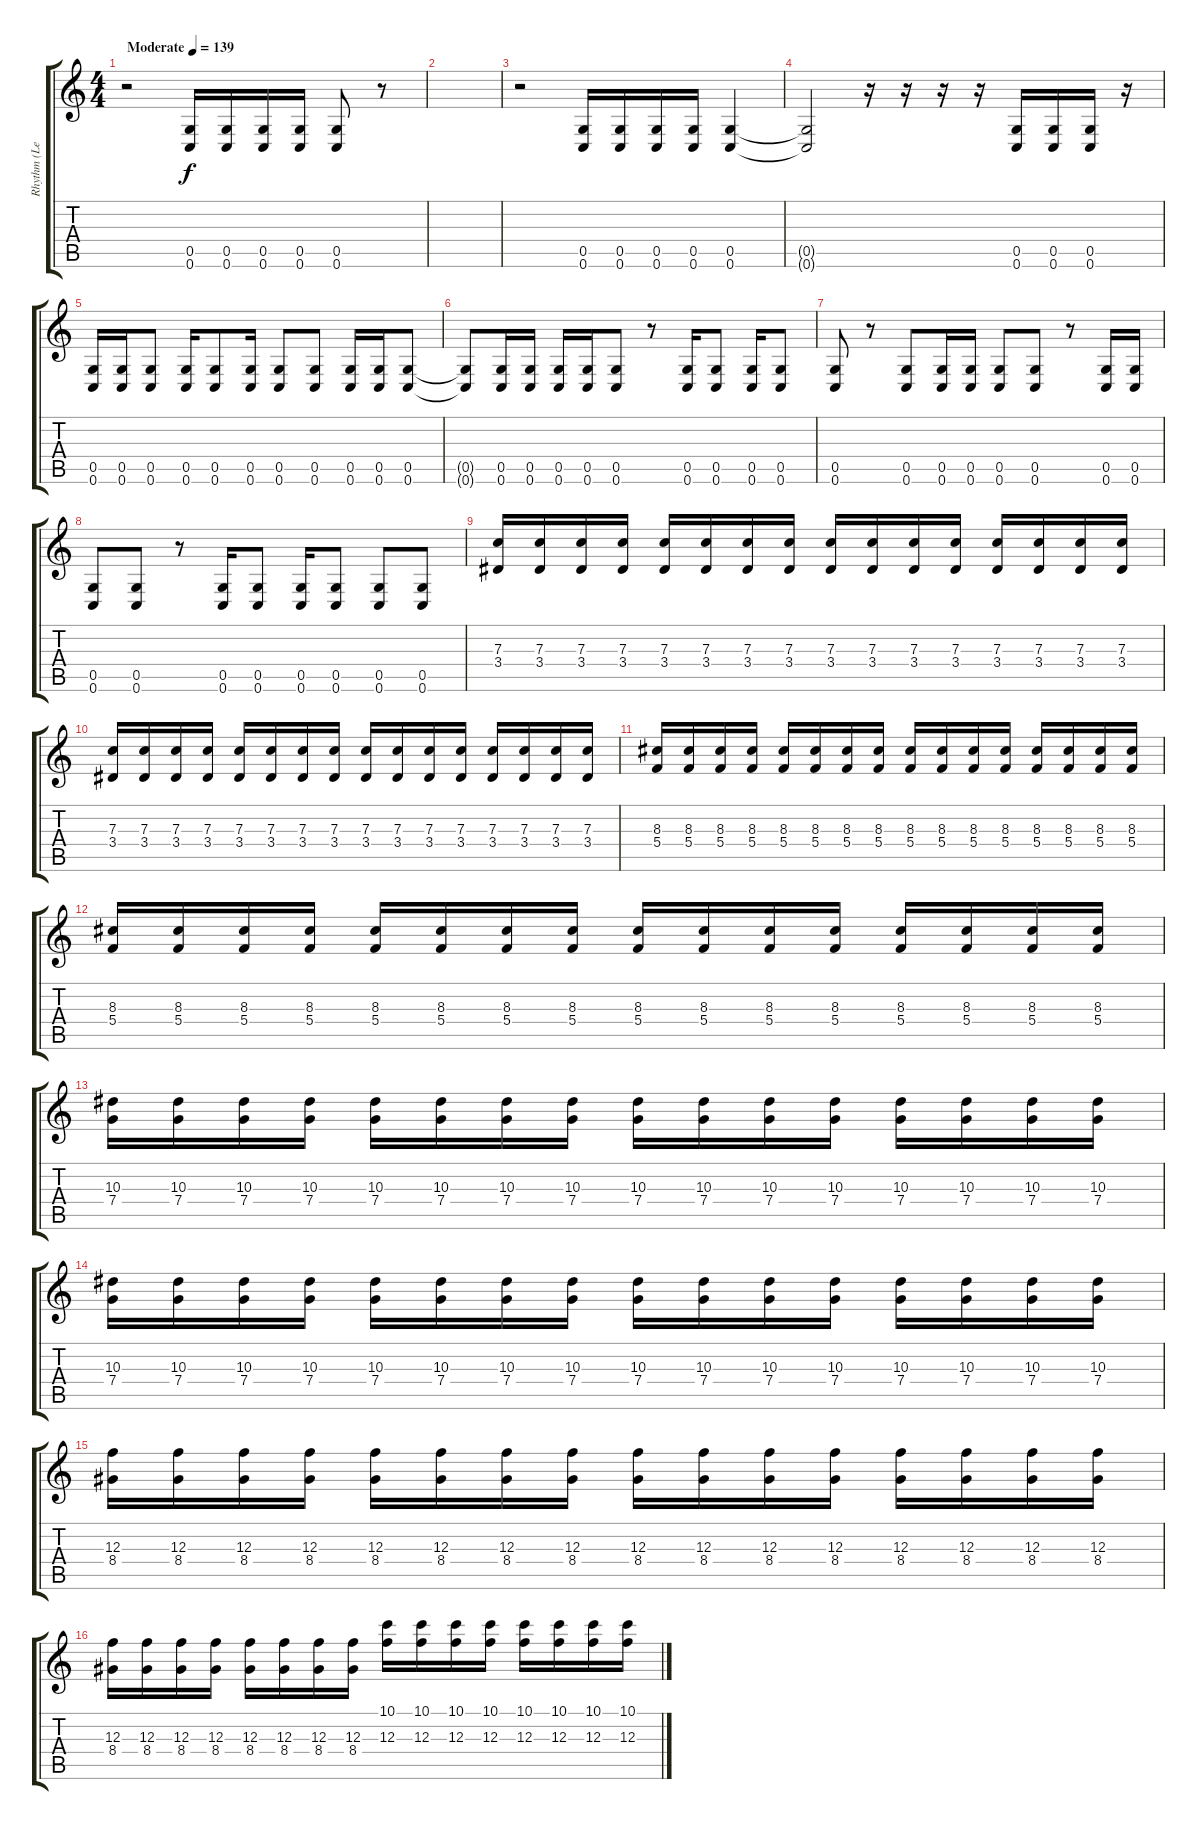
\track ("Rhythm (Left)" "Rhythm (Le") {instrument distortionguitar}
\staff {score tabs}
\tuning (D4 A3 F3 C3 G2 C2) {hide}
\ts (4 4)
\tempo (139 "Moderate")
\clef g2
\ks c
r.2{dy f instrument distortionguitar} (0.5 0.6).16 (0.5 0.6).16 (0.5 0.6).16 (0.5 0.6).16 (0.5 0.6).8 r.8 |
|
r.2 (0.5 0.6).16 (0.5 0.6).16 (0.5 0.6).16 (0.5 0.6).16 (0.5 0.6).4 |
(0.5{t} 0.6{t}).2 r.16 r.16 r.16 r.16 (0.5 0.6).16 (0.5 0.6).16 (0.5 0.6).16 r.16 |
(0.5 0.6).16 (0.5 0.6).16 (0.5 0.6).8 (0.5 0.6).16 (0.5 0.6).8 (0.5 0.6).16 (0.5 0.6).8 (0.5 0.6).8 (0.5 0.6).16 (0.5 0.6).16 (0.5 0.6).8 |
(0.5{t} 0.6{t}).8 (0.5 0.6).16 (0.5 0.6).16 (0.5 0.6).16 (0.5 0.6).16 (0.5 0.6).8 r.8 (0.5 0.6).16 (0.5 0.6).8 (0.5 0.6).16 (0.5 0.6).8 |
(0.5 0.6).8 r.8 (0.5 0.6).8 (0.5 0.6).16 (0.5 0.6).16 (0.5 0.6).8 (0.5 0.6).8 r.8 (0.5 0.6).16 (0.5 0.6).16 |
(0.5 0.6).8 (0.5 0.6).8 r.8 (0.5 0.6).16 (0.5 0.6).8 (0.5 0.6).16 (0.5 0.6).8 (0.5 0.6).8 (0.5 0.6).8 |
(7.3 3.4).16 (7.3 3.4).16 (7.3 3.4).16 (7.3 3.4).16 (7.3 3.4).16 (7.3 3.4).16 (7.3 3.4).16 (7.3 3.4).16 (7.3 3.4).16 (7.3 3.4).16 (7.3 3.4).16 (7.3 3.4).16 (7.3 3.4).16 (7.3 3.4).16 (7.3 3.4).16 (7.3 3.4).16 |
(7.3 3.4).16 (7.3 3.4).16 (7.3 3.4).16 (7.3 3.4).16 (7.3 3.4).16 (7.3 3.4).16 (7.3 3.4).16 (7.3 3.4).16 (7.3 3.4).16 (7.3 3.4).16 (7.3 3.4).16 (7.3 3.4).16 (7.3 3.4).16 (7.3 3.4).16 (7.3 3.4).16 (7.3 3.4).16 |
(8.3 5.4).16 (8.3 5.4).16 (8.3 5.4).16 (8.3 5.4).16 (8.3 5.4).16 (8.3 5.4).16 (8.3 5.4).16 (8.3 5.4).16 (8.3 5.4).16 (8.3 5.4).16 (8.3 5.4).16 (8.3 5.4).16 (8.3 5.4).16 (8.3 5.4).16 (8.3 5.4).16 (8.3 5.4).16 |
(8.3 5.4).16 (8.3 5.4).16 (8.3 5.4).16 (8.3 5.4).16 (8.3 5.4).16 (8.3 5.4).16 (8.3 5.4).16 (8.3 5.4).16 (8.3 5.4).16 (8.3 5.4).16 (8.3 5.4).16 (8.3 5.4).16 (8.3 5.4).16 (8.3 5.4).16 (8.3 5.4).16 (8.3 5.4).16 |
(10.3 7.4).16 (10.3 7.4).16 (10.3 7.4).16 (10.3 7.4).16 (10.3 7.4).16 (10.3 7.4).16 (10.3 7.4).16 (10.3 7.4).16 (10.3 7.4).16 (10.3 7.4).16 (10.3 7.4).16 (10.3 7.4).16 (10.3 7.4).16 (10.3 7.4).16 (10.3 7.4).16 (10.3 7.4).16 |
(10.3 7.4).16 (10.3 7.4).16 (10.3 7.4).16 (10.3 7.4).16 (10.3 7.4).16 (10.3 7.4).16 (10.3 7.4).16 (10.3 7.4).16 (10.3 7.4).16 (10.3 7.4).16 (10.3 7.4).16 (10.3 7.4).16 (10.3 7.4).16 (10.3 7.4).16 (10.3 7.4).16 (10.3 7.4).16 |
(12.3 8.4).16 (12.3 8.4).16 (12.3 8.4).16 (12.3 8.4).16 (12.3 8.4).16 (12.3 8.4).16 (12.3 8.4).16 (12.3 8.4).16 (12.3 8.4).16 (12.3 8.4).16 (12.3 8.4).16 (12.3 8.4).16 (12.3 8.4).16 (12.3 8.4).16 (12.3 8.4).16 (12.3 8.4).16 |
(12.3 8.4).16 (12.3 8.4).16 (12.3 8.4).16 (12.3 8.4).16 (12.3 8.4).16 (12.3 8.4).16 (12.3 8.4).16 (12.3 8.4).16 (10.1 12.3).16 (10.1 12.3).16 (10.1 12.3).16 (10.1 12.3).16 (10.1 12.3).16 (10.1 12.3).16 (10.1 12.3).16 (10.1 12.3).16
